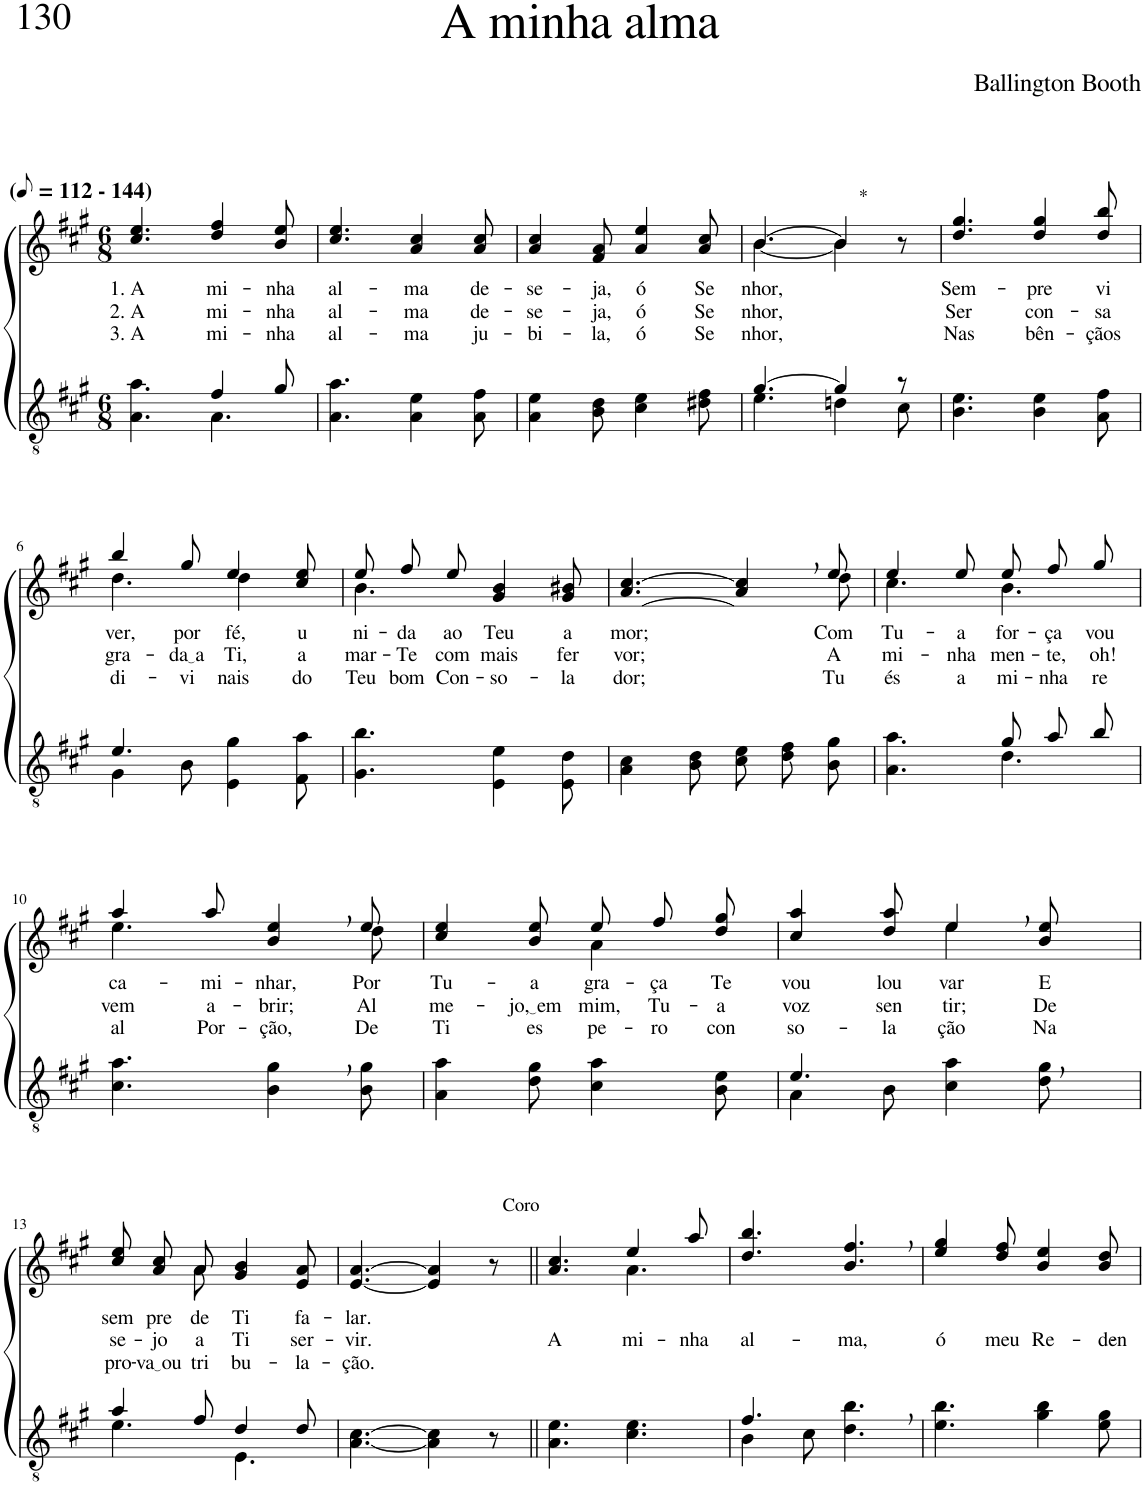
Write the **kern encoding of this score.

**kern	**kern	**text	**text	**text
*part2	*part1	*part1	*part1	*part1
*staff2	*staff1	*staff1	*staff1	*staff1
*I"Parte III e IV	*I"Parte I e II	*	*	*
*clefGv2	*clefG2	*	*	*
*Trd5c9	*Trd5c9	*	*	*
*k[f#c#g#]	*k[f#c#g#]	*	*	*
*M6/8	*M6/8	*	*	*
*MM56	*MM56	*	*	*
=1	=1	=1	=1	=1
*^	*	*	*	*
!	!	!LO:TX:a:B:t=(	!	!	!
!	!	!LO:TX:a:B:t=- 144)	!	!	!
!	!	!	!LO:LY:b	!LO:LY:b	!LO:LY:b
4.ryy	4.A\ 4.a\	4.cc#/ 4.ee/	1. A	2. A	3. A
!	!	!	!LO:LY:b	!LO:LY:b	!LO:LY:b
4f#/	4.A\	4dd/ 4ff#/	mi-	mi-	mi-
!	!	!	!LO:LY:b	!LO:LY:b	!LO:LY:b
8g#/	.	8b/ 8ee/	-nha	-nha	-nha
*v	*v	*	*	*	*
=2	=2	=2	=2	=2
!	!	!LO:LY:b	!LO:LY:b	!LO:LY:b
4.A\ 4.a\	4.cc#/ 4.ee/	al-	al-	al-
!	!	!LO:LY:b	!LO:LY:b	!LO:LY:b
4A\ 4e\	4a/ 4cc#/	-ma	-ma	-ma
!	!	!LO:LY:b	!LO:LY:b	!LO:LY:b
8A\ 8f#\	8a/ 8cc#/	de-	de-	ju-
=3	=3	=3	=3	=3
!	!	!LO:LY:b	!LO:LY:b	!LO:LY:b
4A\ 4e\	4a/ 4cc#/	-se-	-se-	-bi-
!	!	!LO:LY:b	!LO:LY:b	!LO:LY:b
8B\ 8d\	8f#/ 8a/	-ja,	-ja,	-la,
!	!	!LO:LY:b	!LO:LY:b	!LO:LY:b
4c#\ 4e\	4a/ 4ee/	ó	ó	ó
!	!	!LO:LY:b	!LO:LY:b	!LO:LY:b
8d#X\ 8f#\	8a/ 8cc#/	Se-	Se-	Se-
=4	=4	=4	=4	=4
*^	*^	*	*	*
!	!	!LO:TX:a:t=*	!	!	!	!
!	!	!	!	!LO:LY:b	!LO:LY:b	!LO:LY:b
[4.g#/	4.e\	(4.b/	[4.b\	-nhor,	-nhor,	-nhor,
4g#/]	4dn\	4b/)	4b\]	.	.	.
8r	8c#\	8r	8ryy	.	.	.
=5	=5	=5	=5	=5	=5	=5
!	!	!	!	!LO:LY:b	!LO:LY:b	!LO:LY:b
*v	*v	*	*	*	*	*
*	*v	*v	*	*	*
4.B\ 4.e\	4.dd/ 4.gg#/	Sem-	Ser	Nas
!	!	!LO:LY:b	!LO:LY:b	!LO:LY:b
4B\ 4e\	4dd/ 4gg#/	-pre	con-	bên-
!	!	!LO:LY:b	!LO:LY:b	!LO:LY:b
8A\ 8f#\	8dd/ 8bb/	vi-	-sa-	-çãos
!!LO:LB:g=z
=6	=6	=6	=6	=6
*^	*^	*	*	*
!	!	!	!	!LO:LY:b	!LO:LY:b	!LO:LY:b
4.e/	4G#\	4bb/	4.dd\	-ver,	-gra-	di-
!	!	!	!	!LO:LY:b	!LO:LY:b	!LO:LY:b
.	8B\	8gg#/	.	por	da a	-vi-
!	!	!	!	!LO:LY:b	!LO:LY:b	!LO:LY:b
4.ryy	4E\ 4g#\	4ee/	4dd\	fé,	Ti,	-nais
!	!	!	!	!LO:LY:b	!LO:LY:b	!LO:LY:b
.	8F#\ 8a\	8cc#/ 8ee/	8ryy	u-	a-	do
=7	=7	=7	=7	=7	=7	=7
!	!	!	!	!LO:LY:b	!LO:LY:b	!LO:LY:b
*v	*v	*	*	*	*	*
4.G#\ 4.b\	8ee/L	4.b\	-ni-	-mar-	Teu
!	!	!	!LO:LY:b	!LO:LY:b	!LO:LY:b
.	8ff#/	.	-da	-Te	bom
!	!	!	!LO:LY:b	!LO:LY:b	!LO:LY:b
.	8ee/J	.	ao	com	Con-
!	!	!	!LO:LY:b	!LO:LY:b	!LO:LY:b
4E\ 4e\	4g#/ 4b/	4.ryy	Teu	mais	-so-
!	!	!	!LO:LY:b	!LO:LY:b	!LO:LY:b
8E\ 8d\	8g#/ 8b#X/	.	a-	fer-	-la-
=8	=8	=8	=8	=8	=8
!	!	!	!LO:LY:b	!LO:LY:b	!LO:LY:b
4A\ 4c#\	2ryy	[4.a/ [4.cc#/	-mor;	-vor;	-dor;
8B\ 8d\	.	.	.	.	.
8c#\ 8e\L	.	4a/] 4cc#/]	.	.	.
8d\ 8f#\	8ryy	.	.	.	.
!	!	!	!LO:LY:b	!LO:LY:b	!LO:LY:b
8B\ 8g#\J	8dd\	8ee/	Com	A	Tu
=9	=9	=9	=9	=9	=9
*^	*	*	*	*	*
!	!	!	!	!LO:LY:b	!LO:LY:b	!LO:LY:b
4.ryy	4.A\ 4.a\	4ee/	4.cc#\	Tu-	mi-	és
!	!	!	!	!LO:LY:b	!LO:LY:b	!LO:LY:b
.	.	8ee/	.	-a	-nha	a
!	!	!	!	!LO:LY:b	!LO:LY:b	!LO:LY:b
8g#/L	4.d\	8ee/L	4.b\	for-	men-	mi-
!	!	!	!	!LO:LY:b	!LO:LY:b	!LO:LY:b
8a/	.	8ff#/	.	-ça	-te,	-nha
!	!	!	!	!LO:LY:b	!LO:LY:b	!LO:LY:b
8b/J	.	8gg#/J	.	vou	oh!	re-
*v	*v	*	*	*	*	*
!!LO:LB:g=z	!!
=10	=10	=10	=10	=10	=10
!	!	!	!LO:LY:b	!LO:LY:b	!LO:LY:b
4.c#\ 4.a\	4aa/	4.ee\	ca-	vem	-al
!	!	!	!LO:LY:b	!LO:LY:b	!LO:LY:b
.	8aa/	.	-mi-	a-	Por-
!	!	!	!LO:LY:b	!LO:LY:b	!LO:LY:b
4B\, 4g#\,	4b/, 4ee/,	4ryy	-nhar,	-brir;	-ção,
!	!	!	!LO:LY:b	!LO:LY:b	!LO:LY:b
8B\ 8g#\	8ee/	8dd\	Por	Al-	De
=11	=11	=11	=11	=11	=11
!	!	!	!LO:LY:b	!LO:LY:b	!LO:LY:b
4A\ 4a\	4cc#/ 4ee/	4.ryy	Tu-	-me-	Ti
!	!	!	!LO:LY:b	!LO:LY:b	!LO:LY:b
8d\ 8g#\	8b/ 8ee/	.	-a	jo, em	es-
!	!	!	!LO:LY:b	!LO:LY:b	!LO:LY:b
4c#\ 4a\	8ee\L	4a\	gra-	mim,	-pe-
!	!	!	!LO:LY:b	!LO:LY:b	!LO:LY:b
.	8ff#\	.	-ça	Tu-	-ro
!	!	!	!LO:LY:b	!LO:LY:b	!LO:LY:b
8B\ 8e\	8dd\ 8gg#\J	8ryy	Te	-a	con-
=12	=12	=12	=12	=12	=12
*^	*	*	*	*	*
!	!	!	!	!LO:LY:b	!LO:LY:b	!LO:LY:b
4.e/	4A\	4.ryy	4cc#/ 4aa/	vou	voz	-so-
!	!	!	!	!LO:LY:b	!LO:LY:b	!LO:LY:b
.	8B\	.	8dd/ 8aa/	lou-	sen-	-la-
!	!	!	!	!LO:LY:b	!LO:LY:b	!LO:LY:b
4.ryy	4c#\ 4a\	4ee,\	4ee/	-var	-tir;	-ção
!	!	!	!	!LO:LY:b	!LO:LY:b	!LO:LY:b
.	8d\ 8g#\	8ryy	8b/ 8ee/	E	De-	Na
!!LO:LB:g=z	!!
=13	=13	=13	=13	=13	=13	=13
!	!	!	!	!LO:LY:b	!LO:LY:b	!LO:LY:b
4a/	4.e\	8cc#\ 8ee\L	4ryy	sem	-se-	pro-
!	!	!	!	!LO:LY:b	!LO:LY:b	!LO:LY:b
.	.	8a\ 8cc#\	.	pre	-jo	va ou
!	!	!	!	!LO:LY:b	!LO:LY:b	!LO:LY:b
8f#/	.	8a\J	8a\	de	a	tri
!	!	!	!	!LO:LY:b	!LO:LY:b	!LO:LY:b
4d/	4.E\	4g#/ 4b/	4.ryy	Ti	Ti	bu-
!	!	!	!	!LO:LY:b	!LO:LY:b	!LO:LY:b
8d/	.	8e/ 8a/	.	fa-	ser-	-la-
*v	*v	*	*	*	*	*
*	*v	*v	*	*	*
=14	=14	=14	=14	=14
!	!	!LO:LY:b	!LO:LY:b	!LO:LY:b
[4.A\ [4.c#\	[4.e/ [4.a/	-lar.	-vir.	-ção.
4A\] 4c#\]	4e/] 4a/]	.	.	.
!	!LO:TX:a:t=Coro	!	!	!
8r	8r	.	.	.
=15||	=15||	=15||	=15||	=15||
!	!	!	!LO:LY:b	!
*	*^	*	*	*
4.A\ 4.e\	4.a/ 4.cc#/	4.ryy	.	A	.
!	!	!	!	!LO:LY:b	!
4.c#\ 4.e\	4ee/	4.a\	.	mi-	.
!	!	!	!	!LO:LY:b	!
.	8aa/	.	.	-nha	.
*	*v	*v	*	*	*
=16	=16	=16	=16	=16
*^	*	*	*	*
!	!	!	!	!LO:LY:b	!
4.f#/	4B\	4.dd/ 4.bb/	.	al-	.
.	8c#\	.	.	.	.
!	!	!	!	!LO:LY:b	!
4.ryy	4.d\ 4.b\	4.b/, 4.ff#/,	.	-ma,	.
=17	=17	=17	=17	=17	=17
!	!	!	!	!LO:LY:b	!
*v	*v	*	*	*	*
4.e\ 4.b\	4ee/ 4gg#/	.	ó	.
!	!	!	!LO:LY:b	!
.	8dd/ 8ff#/	.	meu	.
!	!	!	!LO:LY:b	!
4g#\ 4b\	4b/ 4ee/	.	Re-	.
!	!	!	!LO:LY:b	!
8e\ 8g#\	8b/ 8dd/	.	-den-	.
=	=	=	=	=
*-	*-	*-	*-	*-
